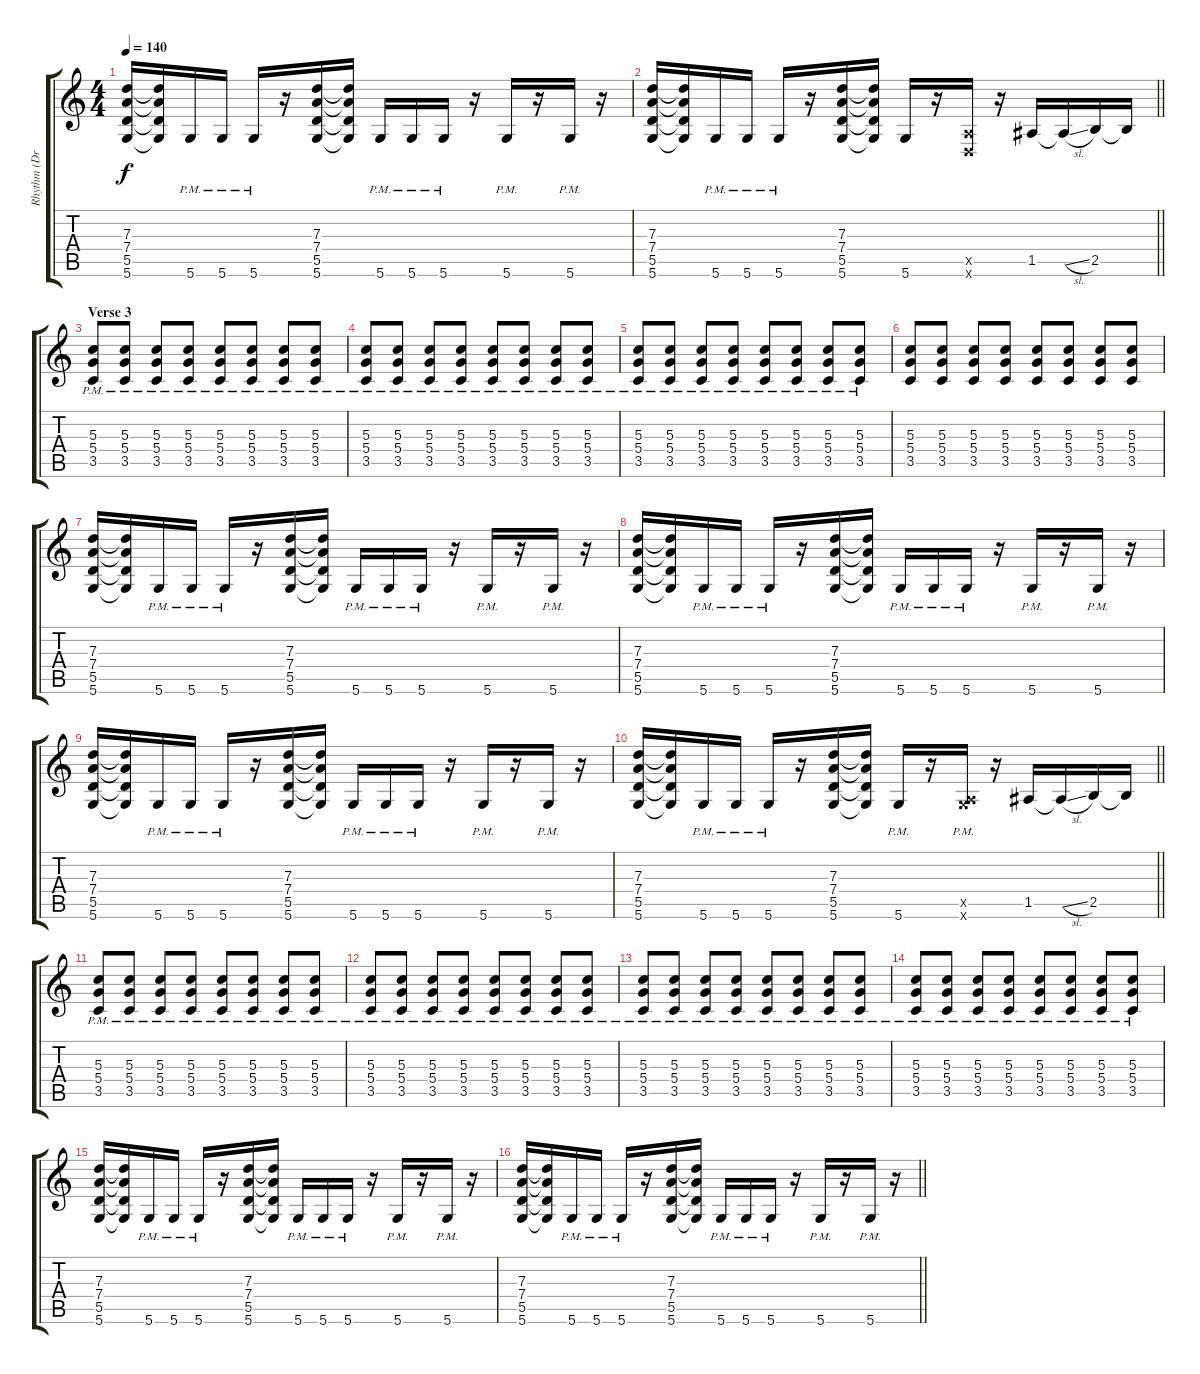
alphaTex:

\track ("Rhythm (Drop-D)" "Rhythm (Dr") {instrument overdrivenguitar}
\staff {score tabs}
\tuning (E4 B3 G3 D3 A2 D2) {hide}
\ts (4 4)
\tempo 140
\clef g2
\ks c
(7.3 7.4 5.5 5.6).16{dy f} (7.3{t} 7.4{t} 5.5{t} 5.6{t}).16 5.6{pm}.16 5.6{pm}.16 5.6{pm}.16 r.16 (7.3 7.4 5.5 5.6).16 (7.3{t} 7.4{t} 5.5{t} 5.6{t}).16 5.6{pm}.16 5.6{pm}.16 5.6{pm}.16 r.16 5.6{pm}.16 r.16 5.6{pm}.16 r.16 |
\barLineRight lightlight
(7.3 7.4 5.5 5.6).16 (7.3{t} 7.4{t} 5.5{t} 5.6{t}).16 5.6{pm}.16 5.6{pm}.16 5.6{pm}.16 r.16 (7.3 7.4 5.5 5.6).16 (7.3{t} 7.4{t} 5.5{t} 5.6{t}).16 5.6.16 r.16 (0.5{x} 0.6{x}).16 r.16 1.5.16 1.5{sl t}.16 2.5.16 2.5{t}.16 |
\section ("" "Verse 3")
(5.3{pm} 5.4{pm} 3.5{pm}).8 (5.3{pm} 5.4{pm} 3.5{pm}).8 (5.3{pm} 5.4{pm} 3.5{pm}).8 (5.3{pm} 5.4{pm} 3.5{pm}).8 (5.3{pm} 5.4{pm} 3.5{pm}).8 (5.3{pm} 5.4{pm} 3.5{pm}).8 (5.3{pm} 5.4{pm} 3.5{pm}).8 (5.3{pm} 5.4{pm} 3.5{pm}).8 |
(5.3{pm} 5.4{pm} 3.5{pm}).8 (5.3{pm} 5.4{pm} 3.5{pm}).8 (5.3{pm} 5.4{pm} 3.5{pm}).8 (5.3{pm} 5.4{pm} 3.5{pm}).8 (5.3{pm} 5.4{pm} 3.5{pm}).8 (5.3{pm} 5.4{pm} 3.5{pm}).8 (5.3{pm} 5.4{pm} 3.5{pm}).8 (5.3{pm} 5.4{pm} 3.5{pm}).8 |
(5.3{pm} 5.4{pm} 3.5{pm}).8 (5.3{pm} 5.4{pm} 3.5{pm}).8 (5.3{pm} 5.4{pm} 3.5{pm}).8 (5.3{pm} 5.4{pm} 3.5{pm}).8 (5.3{pm} 5.4{pm} 3.5{pm}).8 (5.3{pm} 5.4{pm} 3.5{pm}).8 (5.3{pm} 5.4{pm} 3.5{pm}).8 (5.3{pm} 5.4{pm} 3.5{pm}).8 |
(5.3 5.4 3.5).8 (5.3 5.4 3.5).8 (5.3 5.4 3.5).8 (5.3 5.4 3.5).8 (5.3 5.4 3.5).8 (5.3 5.4 3.5).8 (5.3 5.4 3.5).8 (5.3 5.4 3.5).8 |
(7.3 7.4 5.5 5.6).16 (7.3{t} 7.4{t} 5.5{t} 5.6{t}).16 5.6{pm}.16 5.6{pm}.16 5.6{pm}.16 r.16 (7.3 7.4 5.5 5.6).16 (7.3{t} 7.4{t} 5.5{t} 5.6{t}).16 5.6{pm}.16 5.6{pm}.16 5.6{pm}.16 r.16 5.6{pm}.16 r.16 5.6{pm}.16 r.16 |
(7.3 7.4 5.5 5.6).16 (7.3{t} 7.4{t} 5.5{t} 5.6{t}).16 5.6{pm}.16 5.6{pm}.16 5.6{pm}.16 r.16 (7.3 7.4 5.5 5.6).16 (7.3{t} 7.4{t} 5.5{t} 5.6{t}).16 5.6{pm}.16 5.6{pm}.16 5.6{pm}.16 r.16 5.6{pm}.16 r.16 5.6{pm}.16 r.16 |
(7.3 7.4 5.5 5.6).16 (7.3{t} 7.4{t} 5.5{t} 5.6{t}).16 5.6{pm}.16 5.6{pm}.16 5.6{pm}.16 r.16 (7.3 7.4 5.5 5.6).16 (7.3{t} 7.4{t} 5.5{t} 5.6{t}).16 5.6{pm}.16 5.6{pm}.16 5.6{pm}.16 r.16 5.6{pm}.16 r.16 5.6{pm}.16 r.16 |
\barLineRight lightlight
(7.3 7.4 5.5 5.6).16 (7.3{t} 7.4{t} 5.5{t} 5.6{t}).16 5.6{pm}.16 5.6{pm}.16 5.6{pm}.16 r.16 (7.3 7.4 5.5 5.6).16 (7.3{t} 7.4{t} 5.5{t} 5.6{t}).16 5.6{pm}.16 r.16 (0.5{x} 5.6{pm x}).16 r.16 1.5.16 1.5{sl t}.16 2.5.16 2.5{t}.16 |
(5.3{pm} 5.4{pm} 3.5{pm}).8 (5.3{pm} 5.4{pm} 3.5{pm}).8 (5.3{pm} 5.4{pm} 3.5{pm}).8 (5.3{pm} 5.4{pm} 3.5{pm}).8 (5.3{pm} 5.4{pm} 3.5{pm}).8 (5.3{pm} 5.4{pm} 3.5{pm}).8 (5.3{pm} 5.4{pm} 3.5{pm}).8 (5.3{pm} 5.4{pm} 3.5{pm}).8 |
(5.3{pm} 5.4{pm} 3.5{pm}).8 (5.3{pm} 5.4{pm} 3.5{pm}).8 (5.3{pm} 5.4{pm} 3.5{pm}).8 (5.3{pm} 5.4{pm} 3.5{pm}).8 (5.3{pm} 5.4{pm} 3.5{pm}).8 (5.3{pm} 5.4{pm} 3.5{pm}).8 (5.3{pm} 5.4{pm} 3.5{pm}).8 (5.3{pm} 5.4{pm} 3.5{pm}).8 |
(5.3{pm} 5.4{pm} 3.5{pm}).8 (5.3{pm} 5.4{pm} 3.5{pm}).8 (5.3{pm} 5.4{pm} 3.5{pm}).8 (5.3{pm} 5.4{pm} 3.5{pm}).8 (5.3{pm} 5.4{pm} 3.5{pm}).8 (5.3{pm} 5.4{pm} 3.5{pm}).8 (5.3{pm} 5.4{pm} 3.5{pm}).8 (5.3{pm} 5.4{pm} 3.5{pm}).8 |
(5.3{pm} 5.4{pm} 3.5{pm}).8 (5.3{pm} 5.4{pm} 3.5{pm}).8 (5.3{pm} 5.4{pm} 3.5{pm}).8 (5.3{pm} 5.4{pm} 3.5{pm}).8 (5.3{pm} 5.4{pm} 3.5{pm}).8 (5.3{pm} 5.4{pm} 3.5{pm}).8 (5.3{pm} 5.4{pm} 3.5{pm}).8 (5.3{pm} 5.4{pm} 3.5{pm}).8 |
(7.3 7.4 5.5 5.6).16 (7.3{t} 7.4{t} 5.5{t} 5.6{t}).16 5.6{pm}.16 5.6{pm}.16 5.6{pm}.16 r.16 (7.3 7.4 5.5 5.6).16 (7.3{t} 7.4{t} 5.5{t} 5.6{t}).16 5.6{pm}.16 5.6{pm}.16 5.6{pm}.16 r.16 5.6{pm}.16 r.16 5.6{pm}.16 r.16 |
\barLineRight lightlight
(7.3 7.4 5.5 5.6).16 (7.3{t} 7.4{t} 5.5{t} 5.6{t}).16 5.6{pm}.16 5.6{pm}.16 5.6{pm}.16 r.16 (7.3 7.4 5.5 5.6).16 (7.3{t} 7.4{t} 5.5{t} 5.6{t}).16 5.6{pm}.16 5.6{pm}.16 5.6{pm}.16 r.16 5.6{pm}.16 r.16 5.6{pm}.16 r.16
